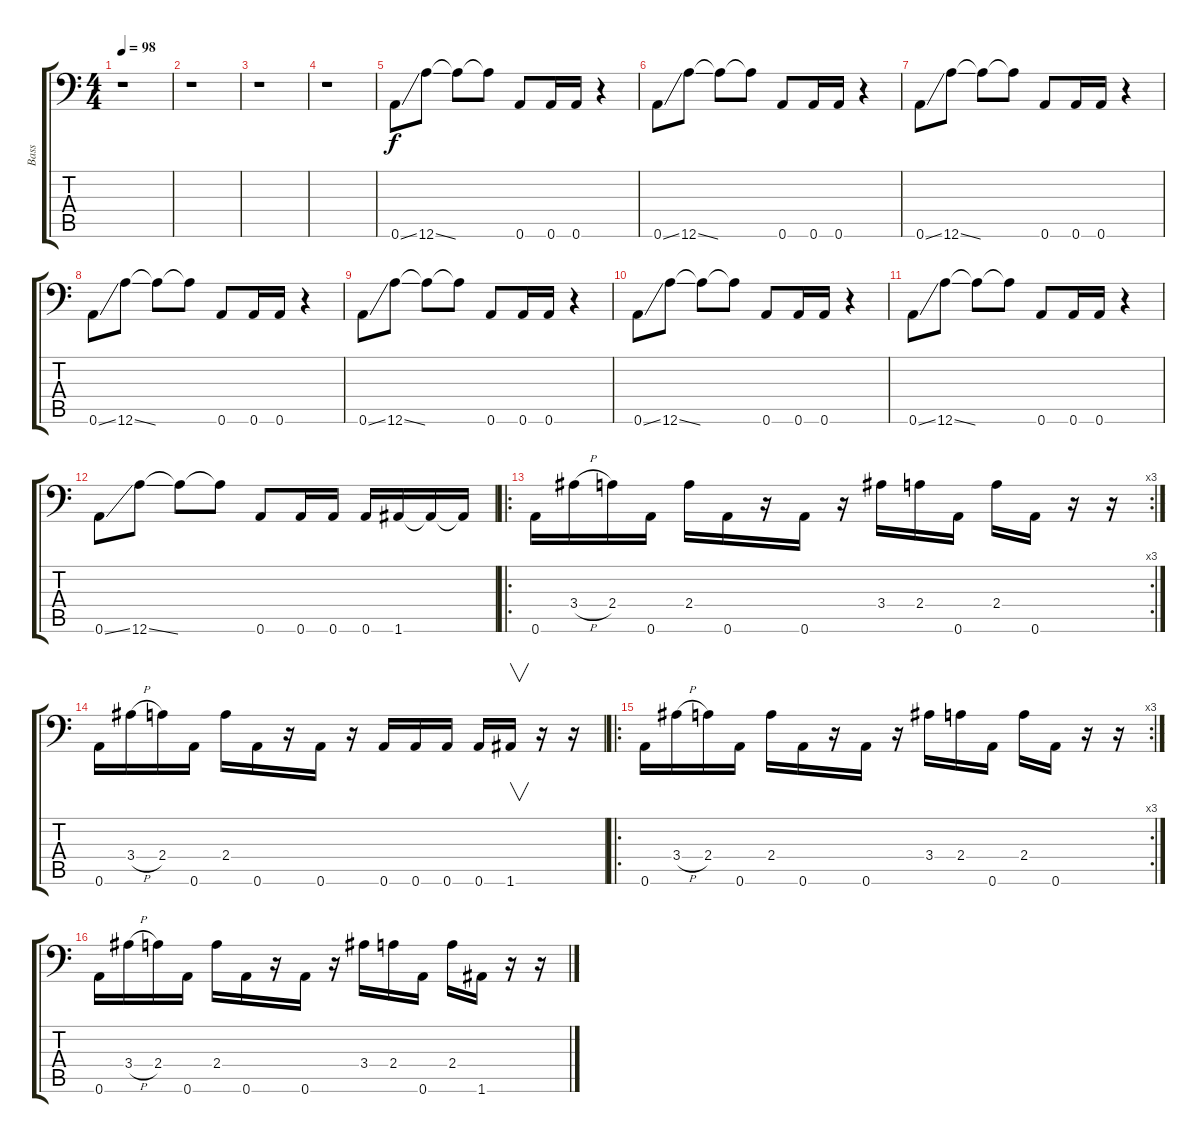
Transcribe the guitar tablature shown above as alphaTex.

\track ("Bass" "Bass") {instrument slapbass1}
\staff {score tabs}
\tuning (D3 F3 C3 G2 D2 A1) {hide}
\ts (4 4)
\tempo 98
\clef f4
\ks c
r.1{dy f} |
r.1 |
r.1 |
r.1 |
0.6{ss}.8 12.6{ss}.8 12.6{t}.8 12.6{t}.8 0.6.8 0.6.16 0.6.16 r.4 |
0.6{ss}.8 12.6{ss}.8 12.6{t}.8 12.6{t}.8 0.6.8 0.6.16 0.6.16 r.4 |
0.6{ss}.8 12.6{ss}.8 12.6{t}.8 12.6{t}.8 0.6.8 0.6.16 0.6.16 r.4 |
0.6{ss}.8 12.6{ss}.8 12.6{t}.8 12.6{t}.8 0.6.8 0.6.16 0.6.16 r.4 |
0.6{ss}.8 12.6{ss}.8 12.6{t}.8 12.6{t}.8 0.6.8 0.6.16 0.6.16 r.4 |
0.6{ss}.8 12.6{ss}.8 12.6{t}.8 12.6{t}.8 0.6.8 0.6.16 0.6.16 r.4 |
0.6{ss}.8 12.6{ss}.8 12.6{t}.8 12.6{t}.8 0.6.8 0.6.16 0.6.16 r.4 |
0.6{ss}.8 12.6{ss}.8 12.6{t}.8 12.6{t}.8 0.6.8 0.6.16 0.6.16 0.6.16 1.6.16 1.6{t}.16 1.6{t}.16 |
\ro
\rc 3
0.6.16 3.4{h}.16 2.4.16 0.6.16 2.4.16 0.6.16 r.16 0.6.16 r.16 3.4.16 2.4.16 0.6.16 2.4.16 0.6.16 r.16 r.16 |
0.6.16 3.4{h}.16 2.4.16 0.6.16 2.4.16 0.6.16 r.16 0.6.16 r.16 0.6.16 0.6.16 0.6.16 0.6.16 1.6.16{v} r.16 r.16 |
\ro
\rc 3
0.6.16 3.4{h}.16 2.4.16 0.6.16 2.4.16 0.6.16 r.16 0.6.16 r.16 3.4.16 2.4.16 0.6.16 2.4.16 0.6.16 r.16 r.16 |
0.6.16 3.4{h}.16 2.4.16 0.6.16 2.4.16 0.6.16 r.16 0.6.16 r.16 3.4.16 2.4.16 0.6.16 2.4.16 1.6.16 r.16 r.16
